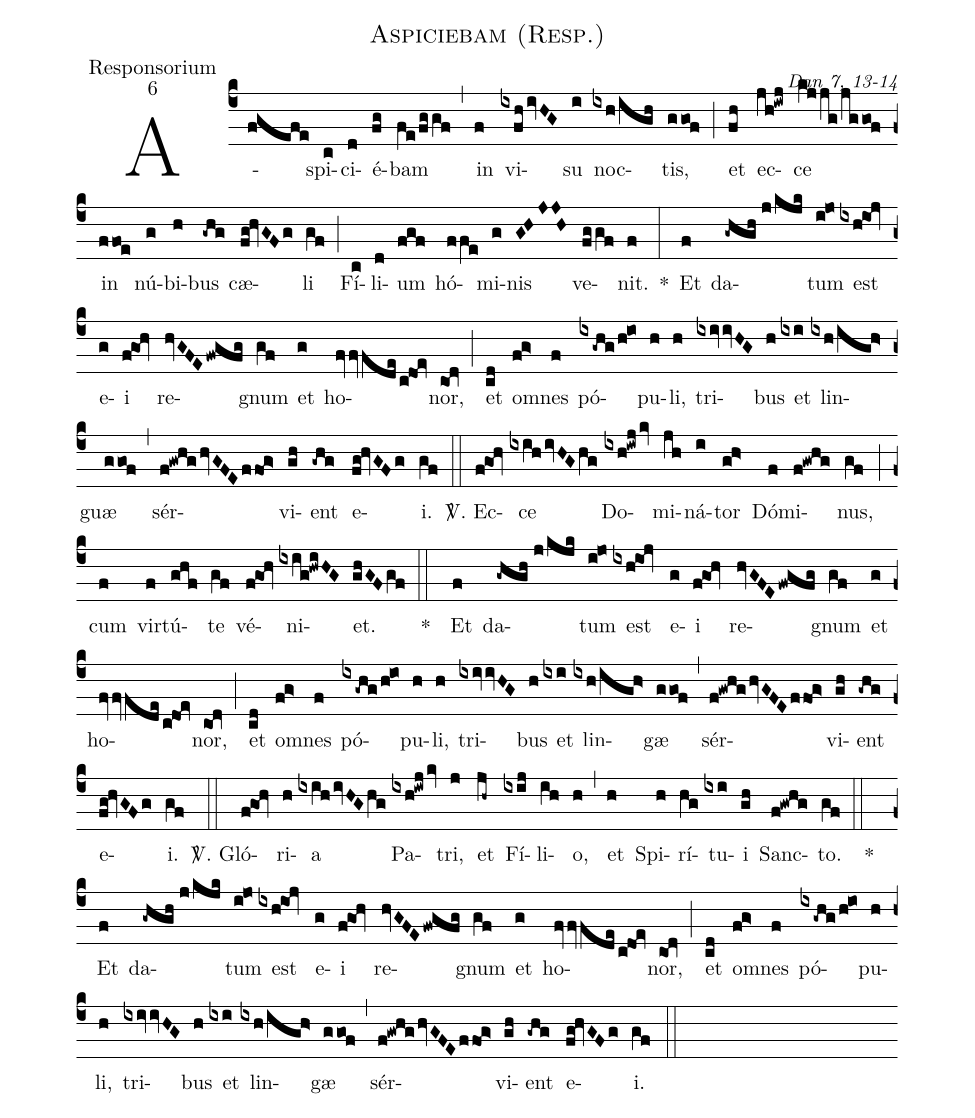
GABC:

name:Aspiciebam (Resp.);
office-part:Responsorium;
mode:6;
commentary:Dan 7, 13-14;
%%
(c4)A(fgefe)spi(c)ci(d)é(fg)bam(fe/fggf) (,) in(f) vi(ixfhivHG)su(i) noc(ixh/igh)tis,(ggof) (;) et(fh) ec(jh!iwj)ce(kjjg/jggof) in(ffoe) nú(g)bi(h)bus(-ghg) cæ(fg!hvGFg)li(gf) (;) Fí(c)li(d)um(fgf) hó(ffe)mi(g)nis(GHJJH) ve(fggf)nit.(f) *(:) Et(f) da(-ghgh//j/kjk)tum(i!jo) est(ixh!ioj) e(g)i(f!goh) re(hvGFE/fwgfg)gnum(gf) et(g) ho(fvfvfde/c!doe)nor,(cod) (;) et(cd) om(fg>)nes(f) pó(ix-ghg/h!io)pu(h)li,(h) tri(ixivivHG)bus(h) et(ixi) lin(ixh/igh>)guæ(ggof) (,) sér(f!gwhg/hvGFEffo!g>)vi(gh)ent(-ghg) e(fg!hvGFg)i.(gf) (::)

<sp>V/</sp>. Ec(f!goh)ce(ixih/ivHGhg) Do(ixh!iwj/kv)mi(jh)ná(i)tor(gh>) Dó(f)mi(f!gwhg)nus,(gf) (;) cum(f) vir(f)tú(ghf)te(gf) vé(f!goh)ni(ixig!hwiHG)et.(ghGFgf) (::)
*() Et(f) da(-ghgh//j/kjk)tum(i!jo) est(ixh!ioj) e(g)i(f!goh) re(hvGFE/fwgfg)gnum(gf) et(g) ho(fvfvfde/c!doe)nor,(cod) (;) et(cd) om(fg>)nes(f) pó(ix-ghg/h!io)pu(h)li,(h) tri(ixivivHG)bus(h) et(ixi) lin(ixh/igh>)gæ(ggof) (,) sér(f!gwhg/hvGFEffo!g>)vi(gh)ent(-ghg) e(fg!hvGFg)i.(gf) (::)

<sp>V/</sp>. Gló(f!goh)ri(h)a(ixih/ivHGhg) Pa(ixh!iwj/kv)tri,(j) et(jh~) Fí(ixij)li(ih)o,(h) (,) et(h) Spi(h)rí(hg)tu(ixi)i(gh) Sanc(f!gwhg)to.(gf) (::)
*() Et(f) da(-ghgh//j/kjk)tum(i!jo) est(ixh!ioj) e(g)i(f!goh) re(hvGFE/fwgfg)gnum(gf) et(g) ho(fvfvfde/c!doe)nor,(cod) (;) et(cd) om(fg>)nes(f) pó(ix-ghg/h!io)pu(h)li,(h) tri(ixivivHG)bus(h) et(ixi) lin(ixh/igh>)gæ(ggof) (,) sér(f!gwhg/hvGFEffo!g>)vi(gh)ent(-ghg) e(fg!hvGFg)i.(gf) (::)
